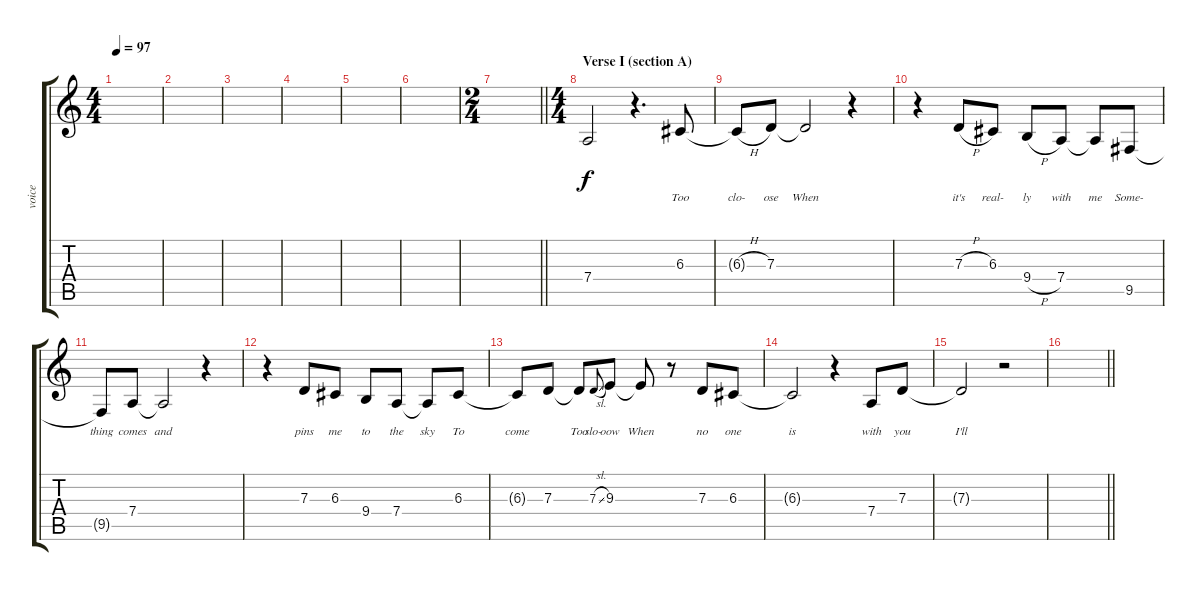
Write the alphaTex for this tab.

\track ("voice" "voice") {instrument ocarina}
\staff {score tabs}
\tuning (E4 B3 G3 D3 A2 E2) {hide}
\ts (4 4)
\tempo 97
\clef g2
\ks c
|
|
|
|
|
|
\ts (2 4)
\barLineRight lightlight
|
\ts (4 4)
\section ("" "Verse I (section A)")
7.4.2{lyrics (0 "") lyrics (1 "") lyrics (2 "") lyrics (3 "") lyrics (4 "")} r.4{d} 6.3.8{lyrics (0 "Too") lyrics (1 "") lyrics (2 "") lyrics (3 "") lyrics (4 "")} |
6.3{h t}.8{lyrics (0 "clo-") lyrics (1 "") lyrics (2 "") lyrics (3 "") lyrics (4 "")} 7.3.8{lyrics (0 "ose") lyrics (1 "") lyrics (2 "") lyrics (3 "") lyrics (4 "")} 7.3{t}.2{lyrics (0 "When") lyrics (1 "") lyrics (2 "") lyrics (3 "") lyrics (4 "")} r.4 |
r.4 7.3{h}.8{lyrics (0 "it's") lyrics (1 "") lyrics (2 "") lyrics (3 "") lyrics (4 "")} 6.3.8{lyrics (0 "real-") lyrics (1 "") lyrics (2 "") lyrics (3 "") lyrics (4 "")} 9.4{h}.8{lyrics (0 "ly") lyrics (1 "") lyrics (2 "") lyrics (3 "") lyrics (4 "")} 7.4.8{lyrics (0 "with") lyrics (1 "") lyrics (2 "") lyrics (3 "") lyrics (4 "")} 7.4{t}.8{lyrics (0 "me") lyrics (1 "") lyrics (2 "") lyrics (3 "") lyrics (4 "")} 9.5.8{lyrics (0 "Some-") lyrics (1 "") lyrics (2 "") lyrics (3 "") lyrics (4 "")} |
9.5{t}.8{lyrics (0 "thing") lyrics (1 "") lyrics (2 "") lyrics (3 "") lyrics (4 "")} 7.4.8{lyrics (0 "comes") lyrics (1 "") lyrics (2 "") lyrics (3 "") lyrics (4 "")} 7.4{t}.2{lyrics (0 "and") lyrics (1 "") lyrics (2 "") lyrics (3 "") lyrics (4 "")} r.4 |
r.4 7.3.8{lyrics (0 "pins") lyrics (1 "") lyrics (2 "") lyrics (3 "") lyrics (4 "")} 6.3.8{lyrics (0 "me") lyrics (1 "") lyrics (2 "") lyrics (3 "") lyrics (4 "")} 9.4.8{lyrics (0 "to") lyrics (1 "") lyrics (2 "") lyrics (3 "") lyrics (4 "")} 7.4.8{lyrics (0 "the") lyrics (1 "") lyrics (2 "") lyrics (3 "") lyrics (4 "")} 7.4{t}.8{lyrics (0 "sky") lyrics (1 "") lyrics (2 "") lyrics (3 "") lyrics (4 "")} 6.3.8{lyrics (0 "To") lyrics (1 "") lyrics (2 "") lyrics (3 "") lyrics (4 "")} |
6.3{t}.8{lyrics (0 "come") lyrics (1 "") lyrics (2 "") lyrics (3 "") lyrics (4 "")} 7.3.8{lyrics (0 "") lyrics (1 "") lyrics (2 "") lyrics (3 "") lyrics (4 "")} 7.3{t}.8{lyrics (0 "Too") lyrics (1 "") lyrics (2 "") lyrics (3 "") lyrics (4 "")} 7.3{sl}.8{lyrics (0 "slo-") lyrics (1 "") lyrics (2 "") lyrics (3 "") lyrics (4 "") gr onbeat} 9.3.8{lyrics (0 "oow") lyrics (1 "") lyrics (2 "") lyrics (3 "") lyrics (4 "")} 9.3{t}.8{lyrics (0 "When") lyrics (1 "") lyrics (2 "") lyrics (3 "") lyrics (4 "")} r.8 7.3.8{lyrics (0 "no") lyrics (1 "") lyrics (2 "") lyrics (3 "") lyrics (4 "")} 6.3.8{lyrics (0 "one") lyrics (1 "") lyrics (2 "") lyrics (3 "") lyrics (4 "")} |
6.3{t}.2{lyrics (0 "is") lyrics (1 "") lyrics (2 "") lyrics (3 "") lyrics (4 "")} r.4 7.4.8{lyrics (0 "with") lyrics (1 "") lyrics (2 "") lyrics (3 "") lyrics (4 "")} 7.3.8{lyrics (0 "you") lyrics (1 "") lyrics (2 "") lyrics (3 "") lyrics (4 "")} |
7.3{t}.2{lyrics (0 "I'll") lyrics (1 "") lyrics (2 "") lyrics (3 "") lyrics (4 "")} r.2 |
\barLineRight lightlight
